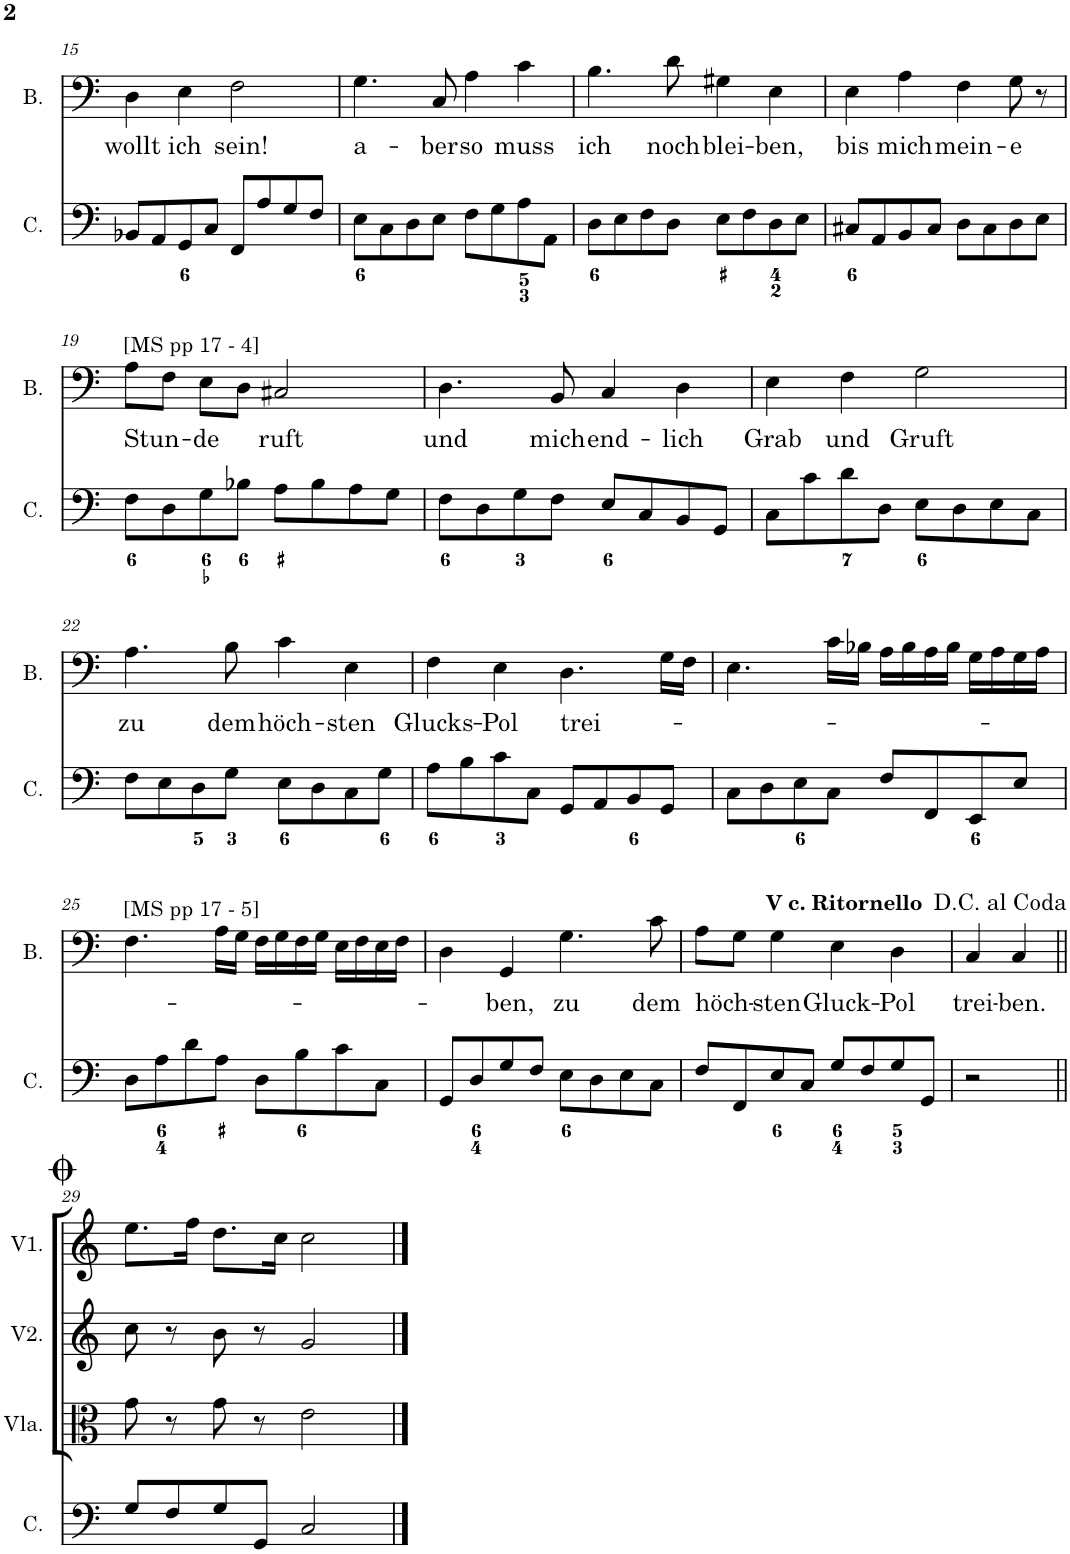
**kern	**kern	**text	**kern	**kern	**kern
*part5	*part4	*part4	*part3	*part2	*part1
*staff5	*staff4	*staff4	*staff3	*staff2	*staff1
*I"Continuo	*I"Bass	*	*I"Viola	*I"Violin 2	*I"Violin 1
*I'C.	*I'B.	*	*I'Vla.	*I'V2.	*I'V1.
!!LO:PB:g=z
*clefF4	*clefF4	*	*clefC3	*clefG2	*clefG2
*k[]	*k[]	*	*k[]	*k[]	*k[]
*M4/4	*M4/4	*	*M4/4	*M4/4	*M4/4
*met(c)	*met(c)	*	*met(c)	*met(c)	*met(c)
=15	=15	=15	=15	=15	=15
!	!	!LO:LY:b	!	!	!
8BB-X/L	4D\	wollt	1r	1r	1r
8AA/	.	.	.	.	.
!	!	!LO:LY:b	!	!	!
8GG/	4E\	ich	.	.	.
8C/J	.	.	.	.	.
!	!	!LO:LY:b	!	!	!
8FF/L	2F\	sein!	.	.	.
8A/	.	.	.	.	.
8G/	.	.	.	.	.
8F/J	.	.	.	.	.
=16	=16	=16	=16	=16	=16
!	!	!LO:LY:b	!	!	!
8E\L	4.G\	a-	1r	1r	1r
8C\	.	.	.	.	.
8D\	.	.	.	.	.
!	!	!LO:LY:b	!	!	!
8E\J	8C/	-ber	.	.	.
!	!	!LO:LY:b	!	!	!
8F\L	4A\	so	.	.	.
8G\	.	.	.	.	.
!	!	!LO:LY:b	!	!	!
8A\	4c\	muss	.	.	.
8AA\J	.	.	.	.	.
=17	=17	=17	=17	=17	=17
!	!	!LO:LY:b	!	!	!
8D\L	4.B\	ich	1r	1r	1r
8E\	.	.	.	.	.
8F\	.	.	.	.	.
!	!	!LO:LY:b	!	!	!
8D\J	8d\	noch	.	.	.
!	!	!LO:LY:b	!	!	!
8E\L	4G#X\	blei-	.	.	.
8F\	.	.	.	.	.
!	!	!LO:LY:b	!	!	!
8D\	4E\	-ben,	.	.	.
8E\J	.	.	.	.	.
=18	=18	=18	=18	=18	=18
!	!	!LO:LY:b	!	!	!
8C#X/L	4E\	bis	1r	1r	1r
8AA/	.	.	.	.	.
!	!	!LO:LY:b	!	!	!
8BB/	4A\	mich	.	.	.
8C#/J	.	.	.	.	.
!	!	!LO:LY:b	!	!	!
8D\L	4F\	mein-	.	.	.
8C#\	.	.	.	.	.
!	!	!LO:LY:b	!	!	!
8D\	8G\	-e	.	.	.
8E\J	8r	.	.	.	.
!!LO:LB:g=z
=19	=19	=19	=19	=19	=19
!	!LO:TX:a:t=[MS pp 17 - 4]	!	!	!	!
!	!	!LO:LY:b	!	!	!
8F\L	8A\L	Stun-	1r	1r	1r
8D\	8F\J	.	.	.	.
!	!	!LO:LY:b	!	!	!
8G\	8E\L	de	.	.	.
8B-X\J	8D\J	.	.	.	.
!	!	!LO:LY:b	!	!	!
8A\L	2C#X/	ruft	.	.	.
8B-\	.	.	.	.	.
8A\	.	.	.	.	.
8G\J	.	.	.	.	.
=20	=20	=20	=20	=20	=20
!	!	!LO:LY:b	!	!	!
8F\L	4.D\	und	1r	1r	1r
8D\	.	.	.	.	.
8G\	.	.	.	.	.
!	!	!LO:LY:b	!	!	!
8F\J	8BB/	mich	.	.	.
!	!	!LO:LY:b	!	!	!
8E/L	4C/	end-	.	.	.
8C/	.	.	.	.	.
!	!	!LO:LY:b	!	!	!
8BB/	4D\	-lich	.	.	.
8GG/J	.	.	.	.	.
=21	=21	=21	=21	=21	=21
!	!	!LO:LY:b	!	!	!
8C\L	4E\	Grab	1r	1r	1r
8c\	.	.	.	.	.
!	!	!LO:LY:b	!	!	!
8d\	4F\	und	.	.	.
8D\J	.	.	.	.	.
!	!	!LO:LY:b	!	!	!
8E\L	2G\	Gruft	.	.	.
8D\	.	.	.	.	.
8E\	.	.	.	.	.
8C\J	.	.	.	.	.
!!LO:LB:g=z
=22	=22	=22	=22	=22	=22
!	!	!LO:LY:b	!	!	!
8F\L	4.A\	zu	1r	1r	1r
8E\	.	.	.	.	.
8D\	.	.	.	.	.
!	!	!LO:LY:b	!	!	!
8G\J	8B\	dem	.	.	.
!	!	!LO:LY:b	!	!	!
8E\L	4c\	höch-	.	.	.
8D\	.	.	.	.	.
!	!	!LO:LY:b	!	!	!
8C\	4E\	-sten	.	.	.
8G\J	.	.	.	.	.
=23	=23	=23	=23	=23	=23
!	!	!LO:LY:b	!	!	!
8A\L	4F\	Glucks-	1r	1r	1r
8B\	.	.	.	.	.
!	!	!LO:LY:b	!	!	!
8c\	4E\	-Pol	.	.	.
8C\J	.	.	.	.	.
!	!	!LO:LY:b	!	!	!
8GG/L	4.D\	trei-	.	.	.
8AA/	.	.	.	.	.
8BB/	.	.	.	.	.
8GG/J	16G\LL	.	.	.	.
.	16F\JJ	.	.	.	.
=24	=24	=24	=24	=24	=24
8C\L	4.E\	.	1r	1r	1r
8D\	.	.	.	.	.
8E\	.	.	.	.	.
8C\J	16c\LL	.	.	.	.
.	16B-X\JJ	.	.	.	.
8F/L	16A\LL	.	.	.	.
.	16B-\	.	.	.	.
8FF/	16A\	.	.	.	.
.	16B-\JJ	.	.	.	.
8EE/	16G\LL	.	.	.	.
.	16A\	.	.	.	.
8E/J	16G\	.	.	.	.
.	16A\JJ	.	.	.	.
!!LO:LB:g=z
=25	=25	=25	=25	=25	=25
!	!LO:TX:a:t=[MS pp 17 - 5]	!	!	!	!
8D\L	4.F\	.	1r	1r	1r
8A\	.	.	.	.	.
8d\	.	.	.	.	.
8A\J	16A\LL	.	.	.	.
.	16G\JJ	.	.	.	.
8D\L	16F\LL	.	.	.	.
.	16G\	.	.	.	.
8B\	16F\	.	.	.	.
.	16G\JJ	.	.	.	.
8c\	16E\LL	.	.	.	.
.	16F\	.	.	.	.
8C\J	16E\	.	.	.	.
.	16F\JJ	.	.	.	.
=26	=26	=26	=26	=26	=26
8GG/L	4D\	.	1r	1r	1r
8D/	.	.	.	.	.
!	!	!LO:LY:b	!	!	!
8G/	4GG/	-ben,	.	.	.
8F/J	.	.	.	.	.
!	!	!LO:LY:b	!	!	!
8E\L	4.G\	zu	.	.	.
8D\	.	.	.	.	.
8E\	.	.	.	.	.
!	!	!LO:LY:b	!	!	!
8C\J	8c\	dem	.	.	.
=27	=27	=27	=27	=27	=27
!	!	!LO:LY:b	!	!	!
8F/L	8A\L	höch-	1r	1r	1r
8FF/	8G\J	.	.	.	.
!	!	!LO:LY:b	!	!	!
8E/	4G\	sten	.	.	.
8C/J	.	.	.	.	.
!	!	!LO:LY:b	!	!	!
8G/L	4E\	Gluck-	.	.	.
8F/	.	.	.	.	.
!	!	!LO:LY:b	!	!	!
8G/	4D\	-Pol	.	.	.
8GG/J	.	.	.	.	.
=28	=28	=28	=28	=28	=28
!	!	!LO:LY:b	!	!	!
2r	4C/	trei-	2r	2r	2r
!	!LO:TX:a:B:t=V c. Ritornello	!	!	!	!
!	!	!LO:LY:b	!	!	!
.	4C/	-ben.	.	.	.
!!LO:LB:g=z
=29||	=29||	=29||	=29||	=29||	=29||
8G/L	1r	.	8g\	8cc\	8.ee\L
8F/	.	.	8r	8r	.
.	.	.	.	.	16ff\Jk
8G/	.	.	8g\	8b\	8.dd\L
8GG/J	.	.	8r	8r	.
.	.	.	.	.	16cc\Jk
2C/	.	.	2e\	2g/	2cc\
==	==	==	==	==	==
*-	*-	*-	*-	*-	*-
